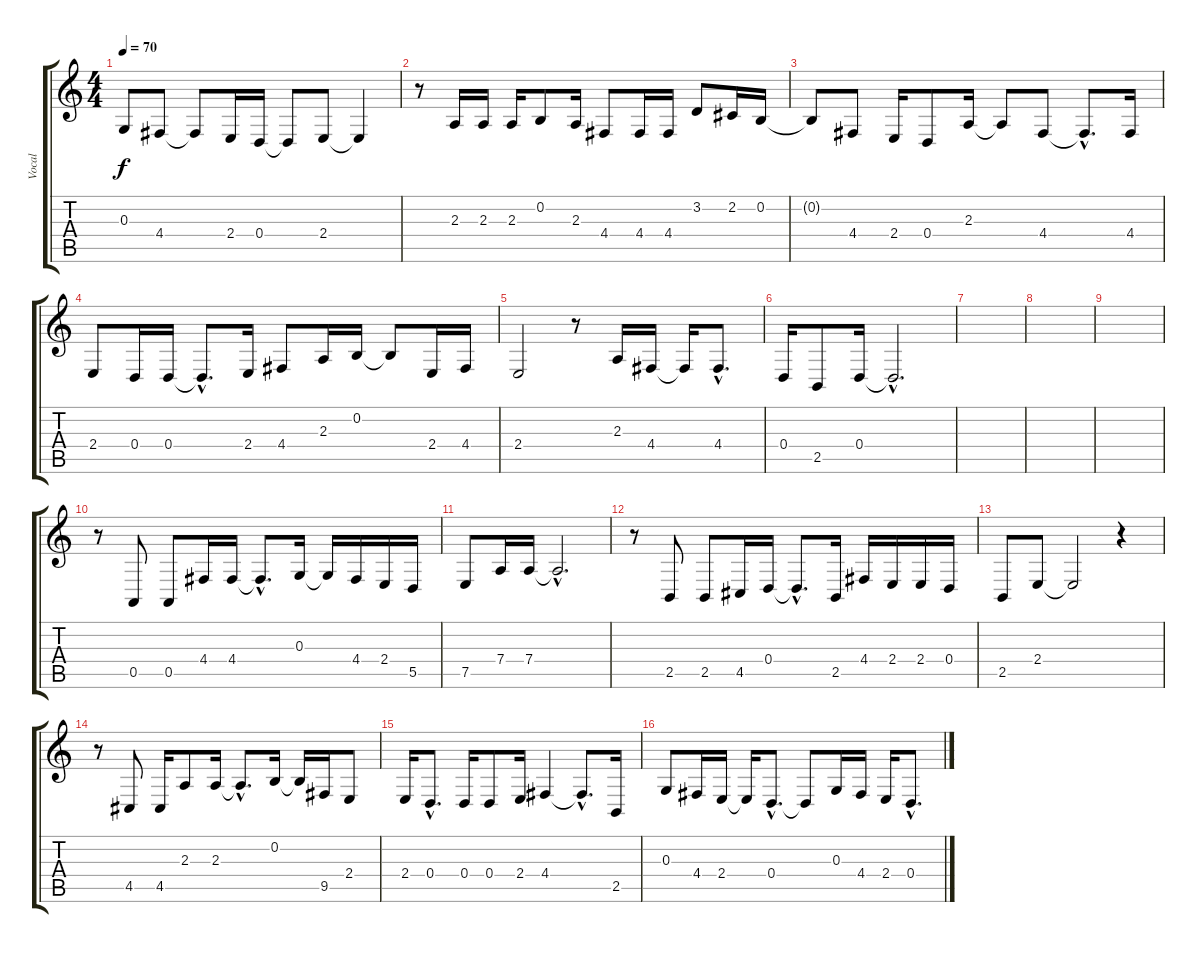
\track ("Vocal" "Vocal") {instrument synthvoice}
\staff {score tabs}
\tuning (E4 B3 G3 D3 A2 E2) {hide}
\ts (4 4)
\tempo 70
\clef g2
\ks c
0.3.8{dy f} 4.4.8 4.4{t}.8 2.4.16 0.4.16 0.4{t}.8 2.4.8 2.4{t}.4 |
r.8 2.3.16 2.3.16 2.3.16 0.2.8 2.3.16 4.4.8 4.4.16 4.4.16 3.2.8 2.2.16 0.2.16 |
0.2{t}.8 4.4.8 2.4.16 0.4.8 2.3.16 2.3{t}.8 4.4.8 4.4{hac t}.8{d} 4.4.16 |
2.4.8 0.4.16 0.4.16 0.4{hac t}.8{d} 2.4.16 4.4.8 2.3.16 0.2.16 0.2{t}.8 2.4.16 4.4.16 |
2.4.2 r.8 2.3.16 4.4.16 4.4{t}.16 4.4{hac}.8{d} |
0.4.16 2.5.8 0.4.16 0.4{hac t}.2{d} |
|
|
|
r.8 0.5.8 0.5.8 4.4.16 4.4.16 4.4{hac t}.8{d} 0.3.16 0.3{t}.16 4.4.16 2.4.16 5.5.16 |
7.5.8 7.4.16 7.4.16 7.4{hac t}.2{d} |
r.8 2.5.8 2.5.8 4.5.16 0.4.16 0.4{hac t}.8{d} 2.5.16 4.4.16 2.4.16 2.4.16 0.4.16 |
2.5.8 2.4.8 2.4{t}.2 r.4 |
r.8 4.5.8 4.5.16 2.3.8 2.3.16 2.3{hac t}.8{d} 0.2.16 0.2{t}.16 9.5.16 2.4.8 |
2.4.16 0.4{hac}.8{d} 0.4.16 0.4.8 2.4.16 4.4.4 4.4{hac t}.8{d} 2.5.16 |
0.3.8 4.4.16 2.4.16 2.4{t}.16 0.4{hac}.8{d} 0.4{t}.8 0.3.16 4.4.16 2.4.16 0.4{hac}.8{d}
